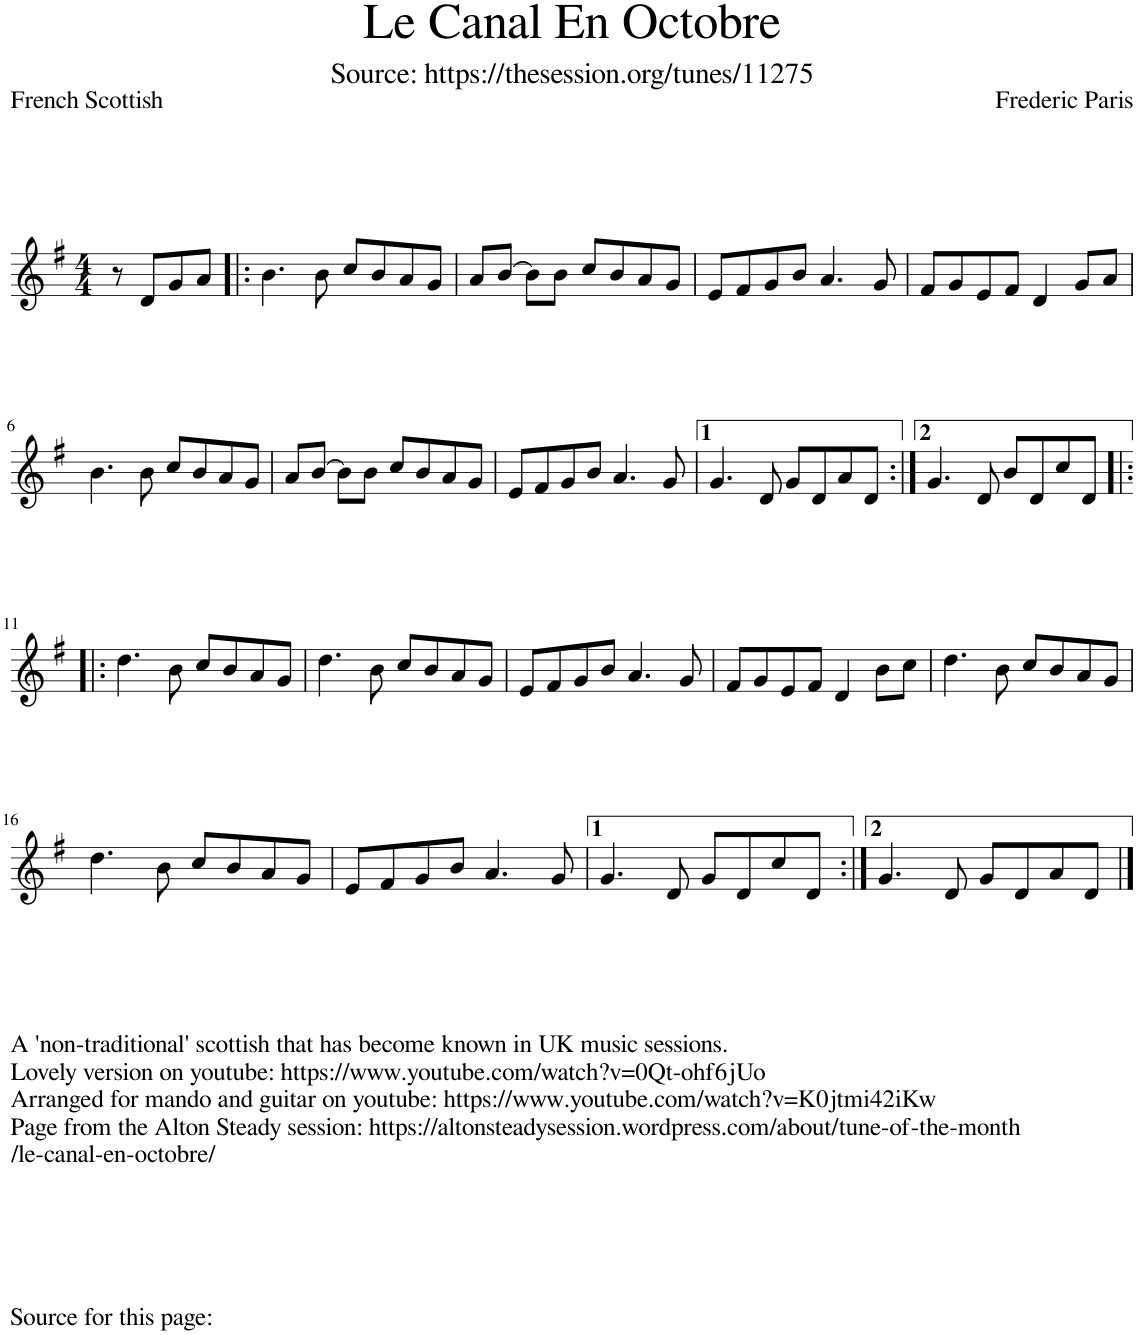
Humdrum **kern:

**kern
*part1
*staff1
*I"Flute
*I'Fl.
*clefG2
*k[f#]
*G:
*M4/4
=1
8r
8d/L
8g/
8a/J
=2!|:
4.b\
8b\
8cc/L
8b/
8a/
8g/J
=3
8a/L
[8b/J
8b\L]
8b\J
8cc/L
8b/
8a/
8g/J
=4
8e/L
8f#/
8g/
8b/J
4.a/
8g/
=5
8f#/L
8g/
8e/
8f#/J
4d/
8g/L
8a/J
!!LO:LB:g=z
=6
4.b\
8b\
8cc/L
8b/
8a/
8g/J
=7
8a/L
[8b/J
8b\L]
8b\J
8cc/L
8b/
8a/
8g/J
=8
8e/L
8f#/
8g/
8b/J
4.a/
8g/
=9
4.g/
8d/
8g/L
8d/
8a/
8d/J
=10:|!
4.g/
8d/
8b/L
8d/
8cc/
8d/J
!!LO:LB:g=z
=11!|:
4.dd\
8b\
8cc/L
8b/
8a/
8g/J
=12
4.dd\
8b\
8cc/L
8b/
8a/
8g/J
=13
8e/L
8f#/
8g/
8b/J
4.a/
8g/
=14
8f#/L
8g/
8e/
8f#/J
4d/
8b\L
8cc\J
=15
4.dd\
8b\
8cc/L
8b/
8a/
8g/J
!!LO:LB:g=z
=16
!LO:TX:b:t=Source for this page&colon;
!LO:TX:b:t=A 'non-traditional' scottish that has become known in UK music sessions.
!LO:TX:b:t=Lovely version on youtube&colon; https&colon;//www.youtube.com/watch?v=0Qt-ohf6jUo
!LO:TX:b:t=Arranged for mando and guitar on youtube&colon; https&colon;//www.youtube.com/watch?v=K0jtmi42iKw
!LO:TX:b:t=Page from the Alton Steady session&colon; https&colon;//altonsteadysession.wordpress.com/about/tune-of-the-month
!LO:TX:b:t=/le-canal-en-octobre/
4.dd\
8b\
8cc/L
8b/
8a/
8g/J
=17
8e/L
8f#/
8g/
8b/J
4.a/
8g/
=18
4.g/
8d/
8g/L
8d/
8cc/
8d/J
=19:|!
4.g/
8d/
8g/L
8d/
8a/
8d/J
==
*-
